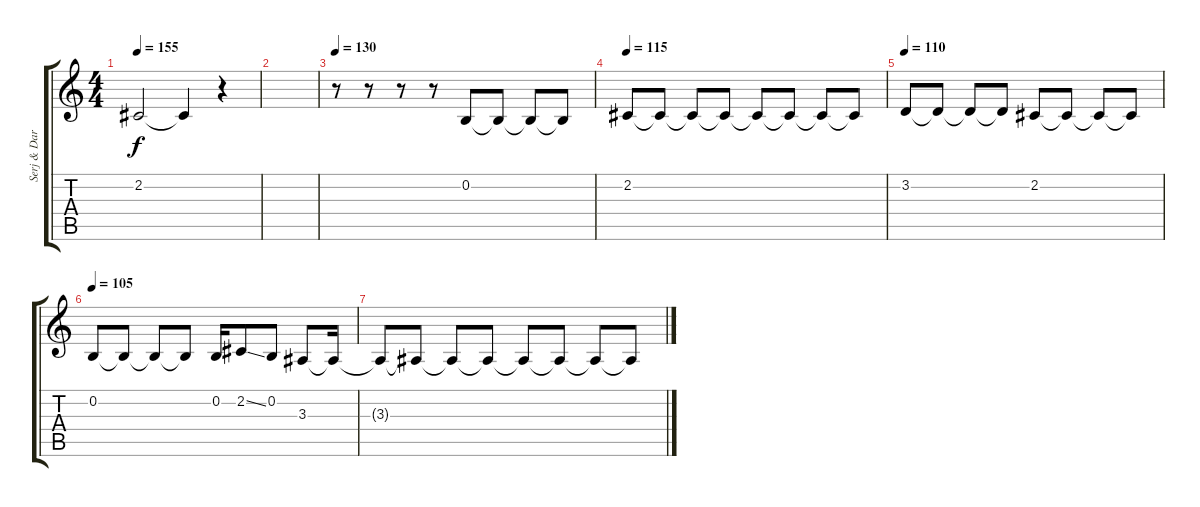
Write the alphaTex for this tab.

\track ("Serj & Daron" "Serj & Dar") {instrument tenorsax}
\staff {score tabs}
\tuning (E4 B3 G3 D3 A2 E2) {hide}
\ts (4 4)
\tempo 155
\clef g2
\ks c
2.2{t}.2{dy f} 2.2{t}.4 r.4 |
|
\tempo 130
r.8 r.8 r.8 r.8 0.2.8 0.2{t}.8 0.2{t}.8 0.2{t}.8 |
\tempo 115
2.2.8 2.2{t}.8 2.2{t}.8 2.2{t}.8 2.2{t}.8 2.2{t}.8 2.2{t}.8 2.2{t}.8 |
\tempo 110
3.2.8 3.2{t}.8 3.2{t}.8 3.2{t}.8 2.2.8 2.2{t}.8 2.2{t}.8 2.2{t}.8 |
\tempo 105
0.2.8 0.2{t}.8 0.2{t}.8 0.2{t}.8 0.2.16 2.2{ss}.8 0.2.8 3.3.8 3.3{t}.16 |
3.3{t}.8{volume 8} 3.3{t}.8 3.3{t}.8 3.3{t}.8 3.3{t}.8 3.3{t}.8 3.3{t}.8 3.3{t}.8
